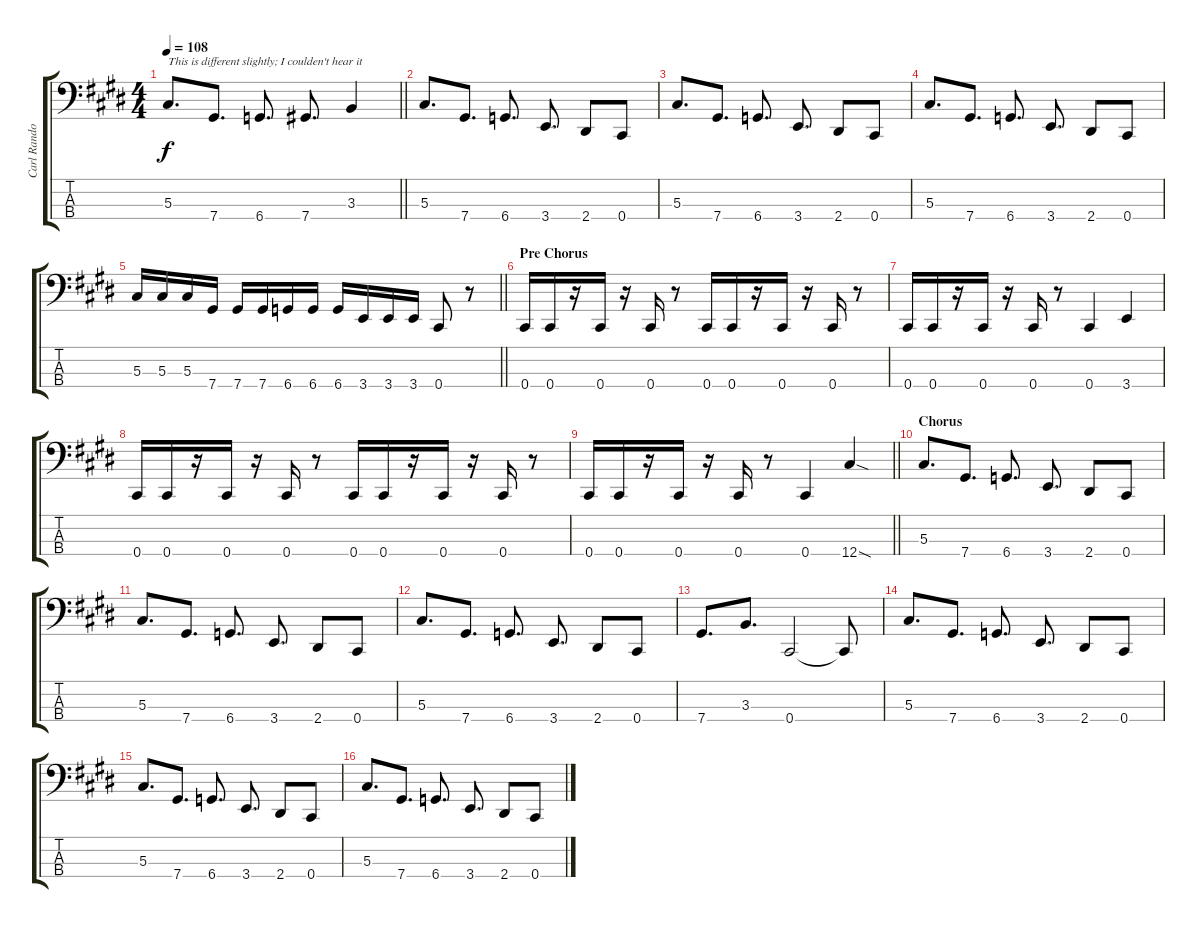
\track ("Carl Randolph" "Carl Rando") {instrument electricbasspick}
\staff {score tabs}
\tuning (Gb2 Db2 Ab1 Db1) {hide}
\ts (4 4)
\tempo 108
\clef f4
\barLineRight lightlight
\ks c#minor
5.3.8{d txt "This is different slightly; I coulden't hear it" dy f} 7.4.8{d} 6.4.8{d} 7.4.8{d} 3.3.4 |
5.3.8{d} 7.4.8{d} 6.4.8{d} 3.4.8{d} 2.4.8 0.4.8 |
5.3.8{d} 7.4.8{d} 6.4.8{d} 3.4.8{d} 2.4.8 0.4.8 |
5.3.8{d} 7.4.8{d} 6.4.8{d} 3.4.8{d} 2.4.8 0.4.8 |
\barLineRight lightlight
5.3.16 5.3.16 5.3.16 7.4.16 7.4.16 7.4.16 6.4.16 6.4.16 6.4.16 3.4.16 3.4.16 3.4.16 0.4.8 r.8 |
\section ("" "Pre Chorus")
0.4.16 0.4.16 r.16 0.4.16 r.16 0.4.16 r.8 0.4.16 0.4.16 r.16 0.4.16 r.16 0.4.16 r.8 |
0.4.16 0.4.16 r.16 0.4.16 r.16 0.4.16 r.8 0.4.4 3.4.4 |
0.4.16 0.4.16 r.16 0.4.16 r.16 0.4.16 r.8 0.4.16 0.4.16 r.16 0.4.16 r.16 0.4.16 r.8 |
\barLineRight lightlight
0.4.16 0.4.16 r.16 0.4.16 r.16 0.4.16 r.8 0.4.4 12.4{sod}.4 |
\section ("" "Chorus")
5.3.8{d} 7.4.8{d} 6.4.8{d} 3.4.8{d} 2.4.8 0.4.8 |
5.3.8{d} 7.4.8{d} 6.4.8{d} 3.4.8{d} 2.4.8 0.4.8 |
5.3.8{d} 7.4.8{d} 6.4.8{d} 3.4.8{d} 2.4.8 0.4.8 |
7.4.8{d} 3.3.8{d} 0.4.2 0.4{t}.8 |
5.3.8{d} 7.4.8{d} 6.4.8{d} 3.4.8{d} 2.4.8 0.4.8 |
5.3.8{d} 7.4.8{d} 6.4.8{d} 3.4.8{d} 2.4.8 0.4.8 |
5.3.8{d} 7.4.8{d} 6.4.8{d} 3.4.8{d} 2.4.8 0.4.8
